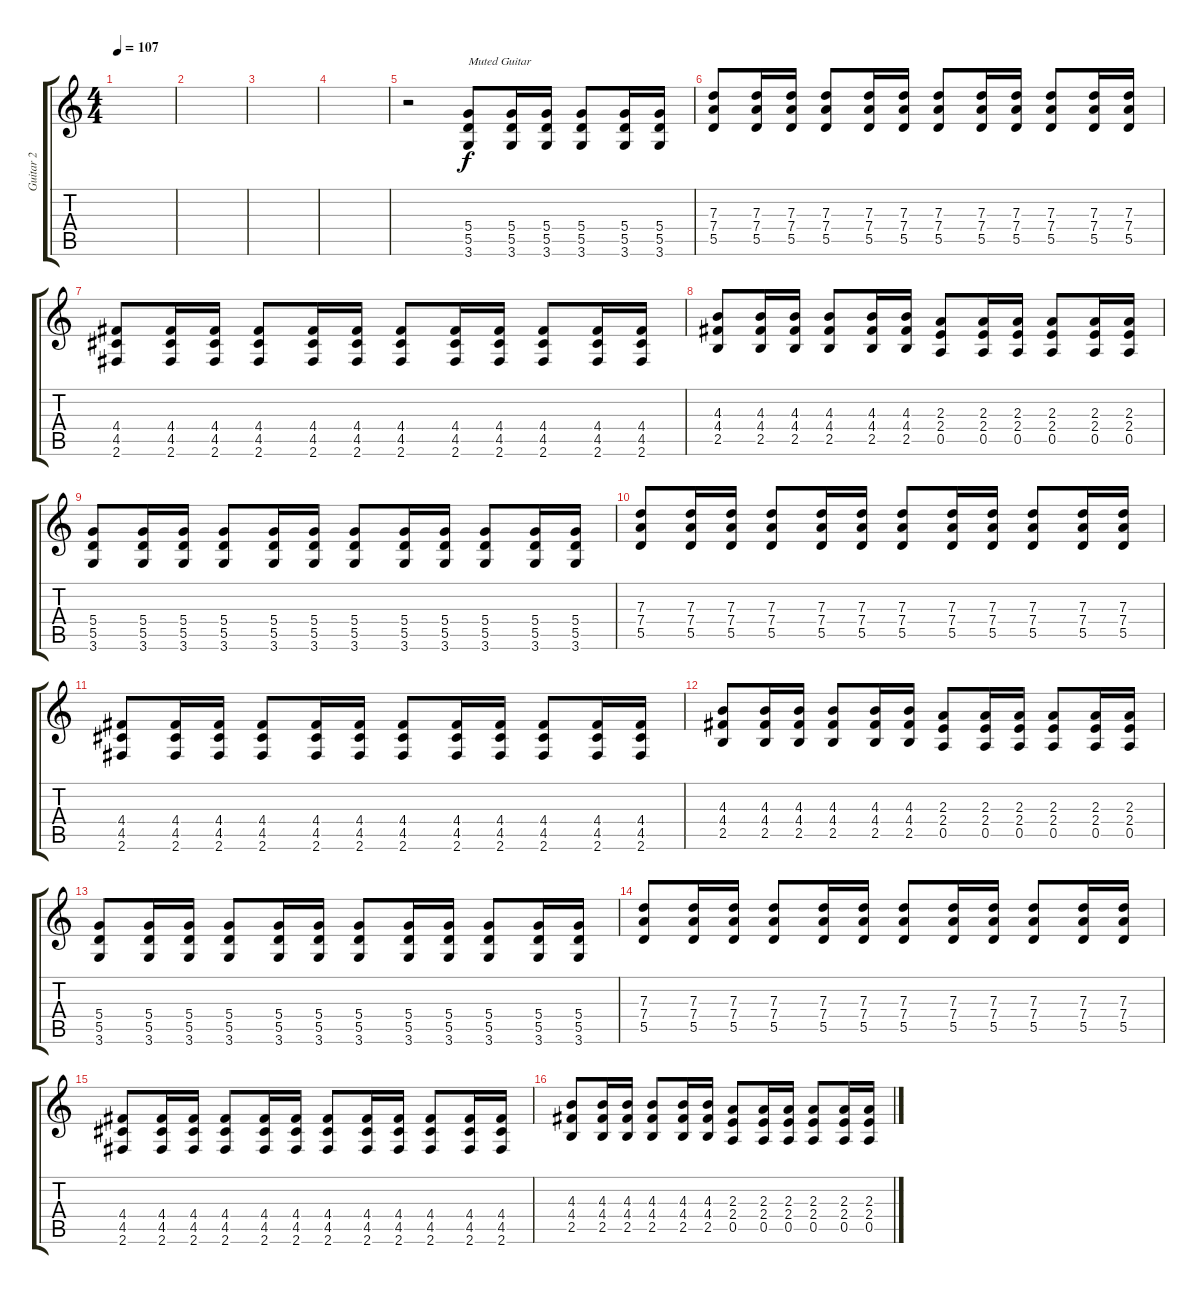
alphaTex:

\track ("Guitar 2" "Guitar 2") {instrument electricguitarclean}
\staff {score tabs}
\tuning (E4 B3 G3 D3 A2 E2) {hide}
\ts (4 4)
\tempo 107
\clef g2
\ks c
|
|
|
|
r.2 (5.4 5.5 3.6).8{txt "Muted Guitar" instrument electricguitarmuted} (5.4 5.5 3.6).16 (5.4 5.5 3.6).16 (5.4 5.5 3.6).8 (5.4 5.5 3.6).16 (5.4 5.5 3.6).16 |
(7.3 7.4 5.5).8 (7.3 7.4 5.5).16 (7.3 7.4 5.5).16 (7.3 7.4 5.5).8 (7.3 7.4 5.5).16 (7.3 7.4 5.5).16 (7.3 7.4 5.5).8 (7.3 7.4 5.5).16 (7.3 7.4 5.5).16 (7.3 7.4 5.5).8 (7.3 7.4 5.5).16 (7.3 7.4 5.5).16 |
(4.4 4.5 2.6).8 (4.4 4.5 2.6).16 (4.4 4.5 2.6).16 (4.4 4.5 2.6).8 (4.4 4.5 2.6).16 (4.4 4.5 2.6).16 (4.4 4.5 2.6).8 (4.4 4.5 2.6).16 (4.4 4.5 2.6).16 (4.4 4.5 2.6).8 (4.4 4.5 2.6).16 (4.4 4.5 2.6).16 |
(4.3 4.4 2.5).8 (4.3 4.4 2.5).16 (4.3 4.4 2.5).16 (4.3 4.4 2.5).8 (4.3 4.4 2.5).16 (4.3 4.4 2.5).16 (2.3 2.4 0.5).8 (2.3 2.4 0.5).16 (2.3 2.4 0.5).16 (2.3 2.4 0.5).8 (2.3 2.4 0.5).16 (2.3 2.4 0.5).16 |
(5.4 5.5 3.6).8 (5.4 5.5 3.6).16 (5.4 5.5 3.6).16 (5.4 5.5 3.6).8 (5.4 5.5 3.6).16 (5.4 5.5 3.6).16 (5.4 5.5 3.6).8 (5.4 5.5 3.6).16 (5.4 5.5 3.6).16 (5.4 5.5 3.6).8 (5.4 5.5 3.6).16 (5.4 5.5 3.6).16 |
(7.3 7.4 5.5).8 (7.3 7.4 5.5).16 (7.3 7.4 5.5).16 (7.3 7.4 5.5).8 (7.3 7.4 5.5).16 (7.3 7.4 5.5).16 (7.3 7.4 5.5).8 (7.3 7.4 5.5).16 (7.3 7.4 5.5).16 (7.3 7.4 5.5).8 (7.3 7.4 5.5).16 (7.3 7.4 5.5).16 |
(4.4 4.5 2.6).8 (4.4 4.5 2.6).16 (4.4 4.5 2.6).16 (4.4 4.5 2.6).8 (4.4 4.5 2.6).16 (4.4 4.5 2.6).16 (4.4 4.5 2.6).8 (4.4 4.5 2.6).16 (4.4 4.5 2.6).16 (4.4 4.5 2.6).8 (4.4 4.5 2.6).16 (4.4 4.5 2.6).16 |
(4.3 4.4 2.5).8 (4.3 4.4 2.5).16 (4.3 4.4 2.5).16 (4.3 4.4 2.5).8 (4.3 4.4 2.5).16 (4.3 4.4 2.5).16 (2.3 2.4 0.5).8 (2.3 2.4 0.5).16 (2.3 2.4 0.5).16 (2.3 2.4 0.5).8 (2.3 2.4 0.5).16 (2.3 2.4 0.5).16 |
(5.4 5.5 3.6).8 (5.4 5.5 3.6).16 (5.4 5.5 3.6).16 (5.4 5.5 3.6).8 (5.4 5.5 3.6).16 (5.4 5.5 3.6).16 (5.4 5.5 3.6).8 (5.4 5.5 3.6).16 (5.4 5.5 3.6).16 (5.4 5.5 3.6).8 (5.4 5.5 3.6).16 (5.4 5.5 3.6).16 |
(7.3 7.4 5.5).8 (7.3 7.4 5.5).16 (7.3 7.4 5.5).16 (7.3 7.4 5.5).8 (7.3 7.4 5.5).16 (7.3 7.4 5.5).16 (7.3 7.4 5.5).8 (7.3 7.4 5.5).16 (7.3 7.4 5.5).16 (7.3 7.4 5.5).8 (7.3 7.4 5.5).16 (7.3 7.4 5.5).16 |
(4.4 4.5 2.6).8 (4.4 4.5 2.6).16 (4.4 4.5 2.6).16 (4.4 4.5 2.6).8 (4.4 4.5 2.6).16 (4.4 4.5 2.6).16 (4.4 4.5 2.6).8 (4.4 4.5 2.6).16 (4.4 4.5 2.6).16 (4.4 4.5 2.6).8 (4.4 4.5 2.6).16 (4.4 4.5 2.6).16 |
(4.3 4.4 2.5).8 (4.3 4.4 2.5).16 (4.3 4.4 2.5).16 (4.3 4.4 2.5).8 (4.3 4.4 2.5).16 (4.3 4.4 2.5).16 (2.3 2.4 0.5).8 (2.3 2.4 0.5).16 (2.3 2.4 0.5).16 (2.3 2.4 0.5).8 (2.3 2.4 0.5).16 (2.3 2.4 0.5).16
